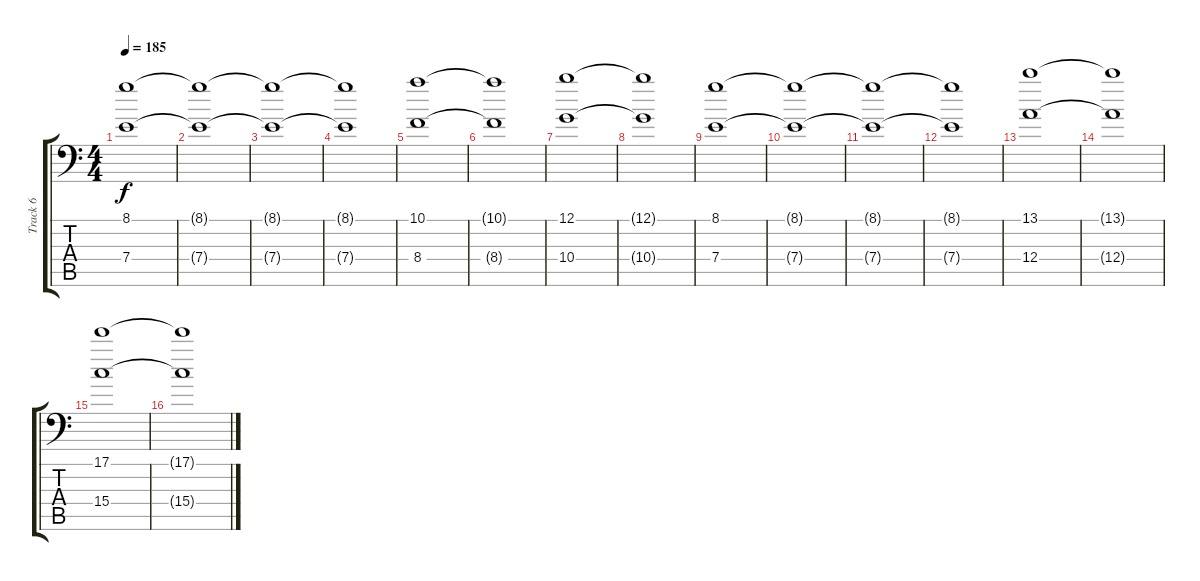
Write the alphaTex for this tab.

\track ("Track 6" "Track 6") {instrument acousticguitarnylon}
\staff {score tabs}
\tuning (B3 Gb3 D3 A2 E2 A1) {hide}
\ts (4 4)
\tempo 185
\clef f4
\ks c
(8.1 7.4).1{dy f} |
(8.1{t} 7.4{t}).1 |
(8.1{t} 7.4{t}).1 |
(8.1{t} 7.4{t}).1 |
(10.1 8.4).1 |
(10.1{t} 8.4{t}).1 |
(12.1 10.4).1 |
(12.1{t} 10.4{t}).1 |
(8.1 7.4).1 |
(8.1{t} 7.4{t}).1 |
(8.1{t} 7.4{t}).1 |
(8.1{t} 7.4{t}).1 |
(13.1 12.4).1 |
(13.1{t} 12.4{t}).1 |
(17.1 15.4).1 |
(17.1{t} 15.4{t}).1
